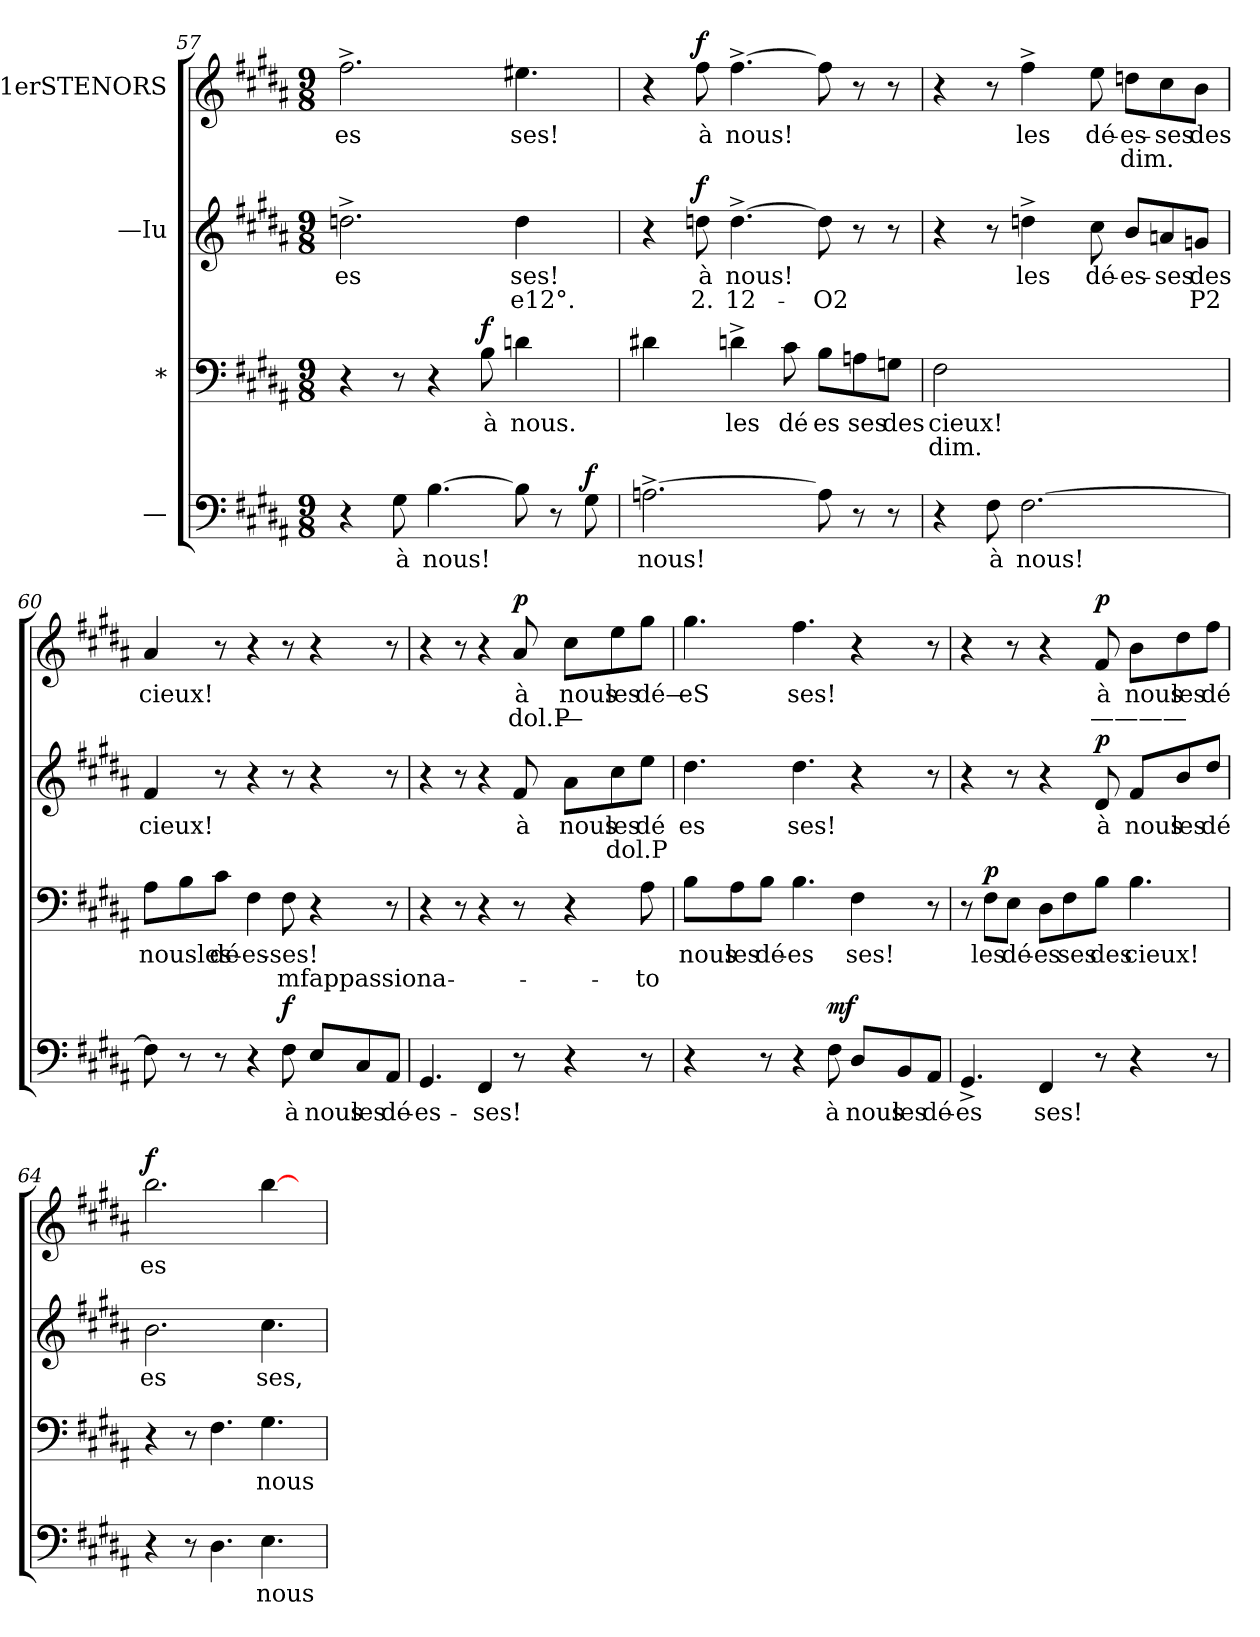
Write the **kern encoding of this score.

**kern	**text	**dynam	**kern	**text	**text	**dynam	**kern	**text	**text	**dynam	**kern	**text	**text	**dynam
*part4	*part4	*part4	*part3	*part3	*part3	*part3	*part2	*part2	*part2	*part2	*part1	*part1	*part1	*part1
*staff4	*staff4	*staff4	*staff3	*staff3	*staff3	*staff3	*staff2	*staff2	*staff2	*staff2	*staff1	*staff1	*staff1	*staff1
*I"—	*	*	*I"*	*	*	*	*I"—Iu	*	*	*	*I"1erSTENORS	*	*	*
*clefF4	*	*	*clefF4	*	*	*	*clefG2	*	*	*	*clefG2	*	*	*
*k[f#c#g#d#a#]	*	*	*k[f#c#g#d#a#]	*	*	*	*k[f#c#g#d#a#]	*	*	*	*k[f#c#g#d#a#]	*	*	*
*M9/8	*	*	*M9/8	*	*	*	*M9/8	*	*	*	*M9/8	*	*	*
=57	=57	=57	=57	=57	=57	=57	=57	=57	=57	=57	=57	=57	=57	=57
4r	.	.	4r	.	.	.	2.ddn^>i\	es	.	.	2.ff#^>i\	es	.	.
8G#i\	à	.	8r	.	.	.	.	.	.	.	.	.	.	.
[4.Bi\	nous!	.	4r	.	.	.	.	.	.	.	.	.	.	.
!	!	!	!	!	!	!LO:DY:a	!	!	!	!	!	!	!	!
.	.	.	8Bi\	à	.	f	.	.	.	.	.	.	.	.
8Bi\]	.	.	4dni\	nous.	.	.	4ddi\	ses!	e12°.	.	4.ee#Xi\	ses!	.	.
8r	.	.	.	.	.	.	.	.	.	.	.	.	.	.
!	!	!LO:DY:a	!	!	!	!	!	!	!	!	!	!	!	!
8G#i\	.	f	8ryy	.	.	.	8ryy	.	.	.	.	.	.	.
=58	=58	=58	=58	=58	=58	=58	=58	=58	=58	=58	=58	=58	=58	=58
[2.An^>i\	nous!	.	4d#Xi\	.	.	.	4r	.	.	.	4r	.	.	.
!	!	!	!	!	!	!	!	!	!	!LO:DY:a	!	!	!	!LO:DY:a
.	.	.	8ryy	.	.	.	8ddni\	à	2.	f	8ff#i\	à	.	f
.	.	.	4dn^>i\	les	.	.	[4.dd^>i\	nous!	12-	.	[4.ff#^>i\	nous!	.	.
.	.	.	8c#i\	dé	.	.	.	.	.	.	.	.	.	.
8Ai\]	.	.	8Bi\L	es	.	.	8ddi\]	.	O2	.	8ff#i\]	.	.	.
8r	.	.	8Ani\	ses	.	.	8r	.	.	.	8r	.	.	.
8r	.	.	8Gni\J	des	.	.	8r	.	.	.	8r	.	.	.
!!LO:LB:g=z
=59	=59	=59	=59	=59	=59	=59	=59	=59	=59	=59	=59	=59	=59	=59
4r	.	.	2F#i\	ciеux!	dim.	.	4r	.	.	.	4r	.	.	.
8F#i\	à	.	.	.	.	.	8r	.	.	.	8r	.	.	.
[2.F#i\	nous!	.	.	.	.	.	4ddn^>i\	les	.	.	4ff#^>i\	les	.	.
.	.	.	2ryy	.	.	.	.	.	.	.	.	.	.	.
.	.	.	.	.	.	.	8cc#i\	dé-	.	.	8eei\	dé-	.	.
.	.	.	.	.	.	.	8bi/L	es-	.	.	8ddni\L	es-	dim.	.
.	.	.	.	.	.	.	8ani/	ses	.	.	8cc#i\	ses	.	.
.	.	.	8ryy	.	.	.	8gni/J	des	P2	.	8bi\J	des	.	.
=60	=60	=60	=60	=60	=60	=60	=60	=60	=60	=60	=60	=60	=60	=60
8F#i\]	.	.	8A#i\L	nousles	.	.	4f#i/	cieux!	.	.	4a#i/	cieux!	.	.
8r	.	.	8Bi\	.	.	.	.	.	.	.	.	.	.	.
8r	.	.	8c#i\J	dé-	.	.	8r	.	.	.	8r	.	.	.
4r	.	.	4F#i\	es-	.	.	4r	.	.	.	4r	.	.	.
!	!	!LO:DY:a	!	!	!	!	!	!	!	!	!	!	!	!
8F#i\	à	f	8F#i\	ses!	mfappassiona-	.	8r	.	.	.	8r	.	.	.
8Ei/L	nous	.	4r	.	.	.	4r	.	.	.	4r	.	.	.
8C#i/	les	.	.	.	.	.	.	.	.	.	.	.	.	.
8AA#i/J	dé-	.	8r	.	.	.	8r	.	.	.	8r	.	.	.
=61	=61	=61	=61	=61	=61	=61	=61	=61	=61	=61	=61	=61	=61	=61
4.GG#i/	es-	.	4r	.	.	.	4r	.	.	.	4r	.	.	.
.	.	.	8r	.	.	.	8r	.	.	.	8r	.	.	.
4FF#i/	ses!	.	4r	.	.	.	4r	.	.	.	4r	.	.	.
!	!	!	!	!	!	!	!	!	!	!	!	!	!	!LO:DY:a
8r	.	.	8r	.	.	.	8f#i/	à	.	.	8a#i/	à	dol.P	p
4r	.	.	4r	.	.	.	8a#i\L	nous	.	.	8cc#i\L	nous	—	.
.	.	.	.	.	.	.	8cc#i\	les	dol.P	.	8eei\	les	.	.
8r	.	.	8A#i\	.	to	.	8eei\J	dé	.	.	8gg#i\J	dé—	.	.
!!LO:LB:g=z
=62	=62	=62	=62	=62	=62	=62	=62	=62	=62	=62	=62	=62	=62	=62
4r	.	.	8Bi\L	nous	.	.	4.dd#i\	es	.	.	4.gg#i\	eS	.	.
.	.	.	8A#i\	les	.	.	.	.	.	.	.	.	.	.
8r	.	.	8Bi\J	dé-	.	.	.	.	.	.	.	.	.	.
4r	.	.	4.Bi\	es	.	.	4.dd#i\	ses!	.	.	4.ff#i\	ses!	.	.
!	!	!LO:DY:a	!	!	!	!	!	!	!	!	!	!	!	!
8F#i\	à	mf	.	.	.	.	.	.	.	.	.	.	.	.
8D#i/L	nous	.	4F#i\	ses!	.	.	4r	.	.	.	4r	.	.	.
8BBi/	les	.	.	.	.	.	.	.	.	.	.	.	.	.
8AA#i/J	dé-	.	8r	.	.	.	8r	.	.	.	8r	.	.	.
=63	=63	=63	=63	=63	=63	=63	=63	=63	=63	=63	=63	=63	=63	=63
4.GG#^>i/	es	.	8r	.	.	.	4r	.	.	.	4r	.	.	.
!	!	!	!	!	!	!LO:DY:a	!	!	!	!	!	!	!	!
.	.	.	8F#i\L	les	.	p	.	.	.	.	.	.	.	.
.	.	.	8Ei\J	dé-	.	.	8r	.	.	.	8r	.	.	.
4FF#i/	ses!	.	8D#i\L	es	.	.	4r	.	.	.	4r	.	.	.
.	.	.	8F#i\	ses	.	.	.	.	.	.	.	.	.	.
!	!	!	!	!	!	!	!	!	!	!LO:DY:a	!	!	!	!LO:DY:a
8r	.	.	8Bi\J	des	.	.	8d#i/	à	.	p	8f#i/	à	————	p
4r	.	.	4.Bi\	cieux!	.	.	8f#i/L	nous	.	.	8bi\L	nous	.	.
.	.	.	.	.	.	.	8bi/	les	.	.	8dd#i\	les	.	.
8r	.	.	.	.	.	.	8dd#i/J	dé	.	.	8ff#i\J	dé	.	.
!!LO:LB:g=z
=64	=64	=64	=64	=64	=64	=64	=64	=64	=64	=64	=64	=64	=64	=64
!	!	!	!	!	!	!	!	!	!	!	!	!	!	!LO:DY:a
4r	.	.	4r	.	.	.	2.bi\	es	.	.	2.bbi\	es	.	f
8r	.	.	8r	.	.	.	.	.	.	.	.	.	.	.
4.D#i\	.	.	4.F#i\	.	.	.	.	.	.	.	.	.	.	.
4.Ei\	nous	.	4.G#i\	nous	.	.	4.cc#i\	ses,	.	.	[4bbi\	.	.	.
.	.	.	.	.	.	.	.	.	.	.	8ryy	.	.	.
=	=	=	=	=	=	=	=	=	=	=	=	=	=	=
*-	*-	*-	*-	*-	*-	*-	*-	*-	*-	*-	*-	*-	*-	*-
